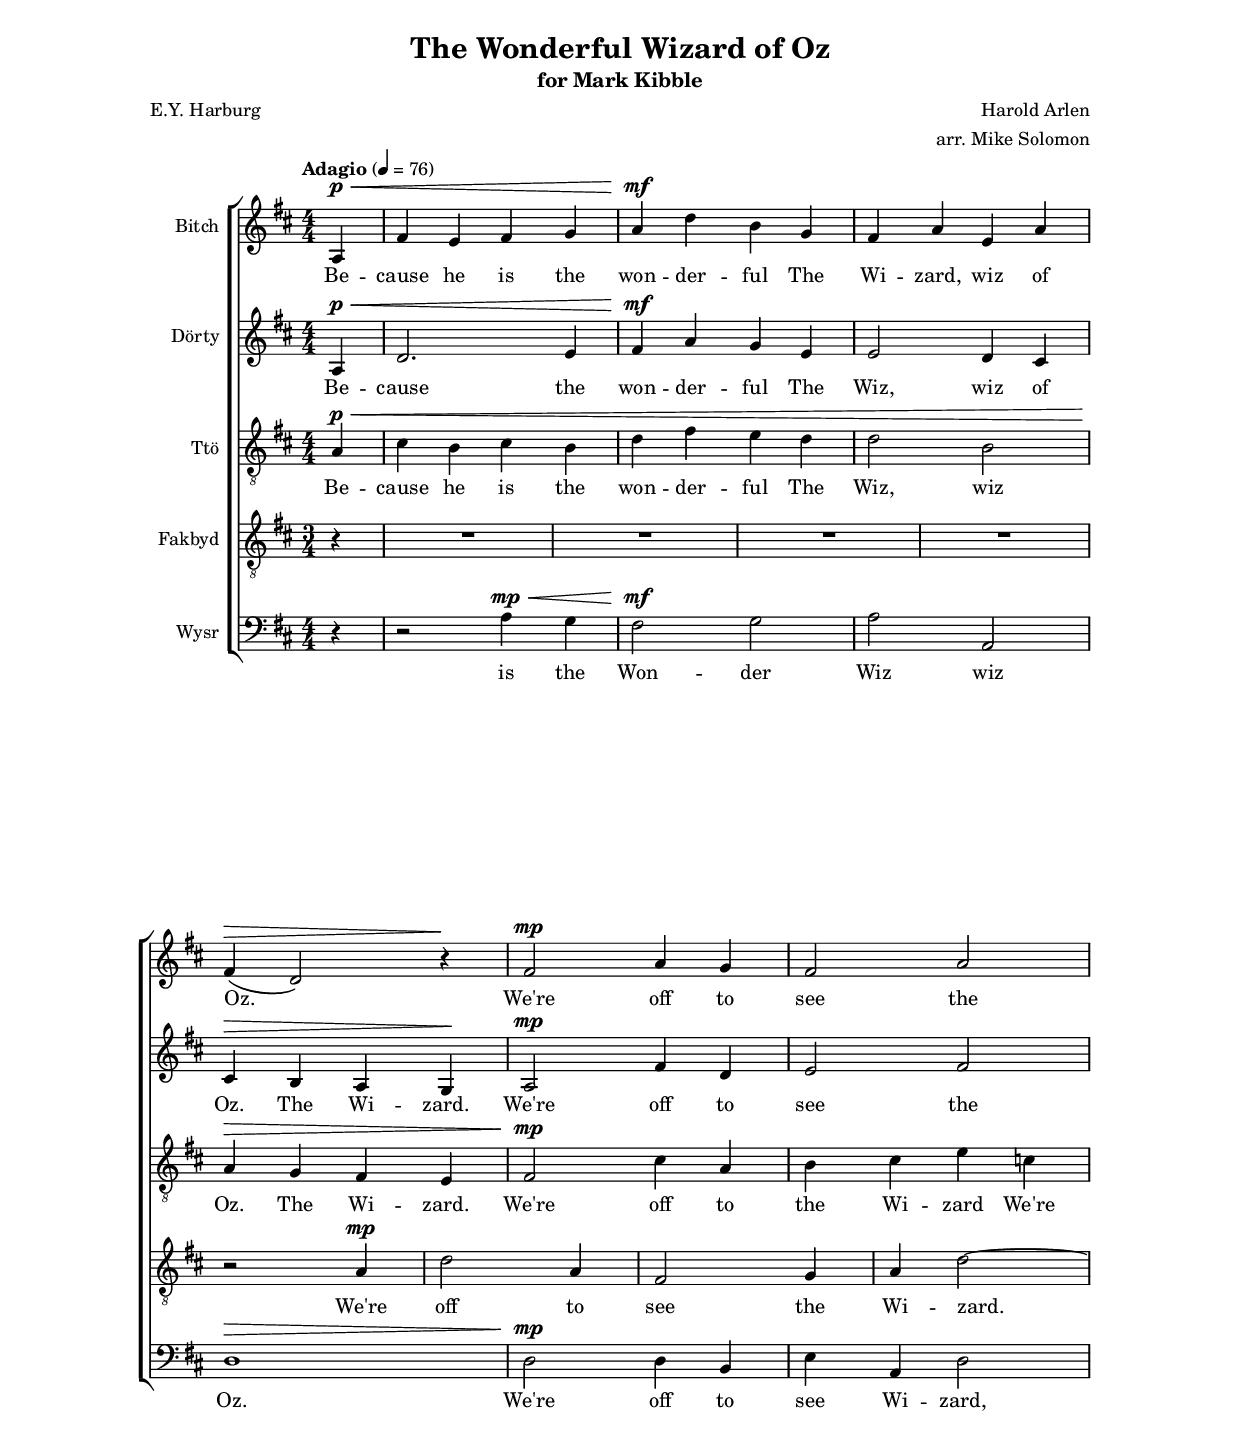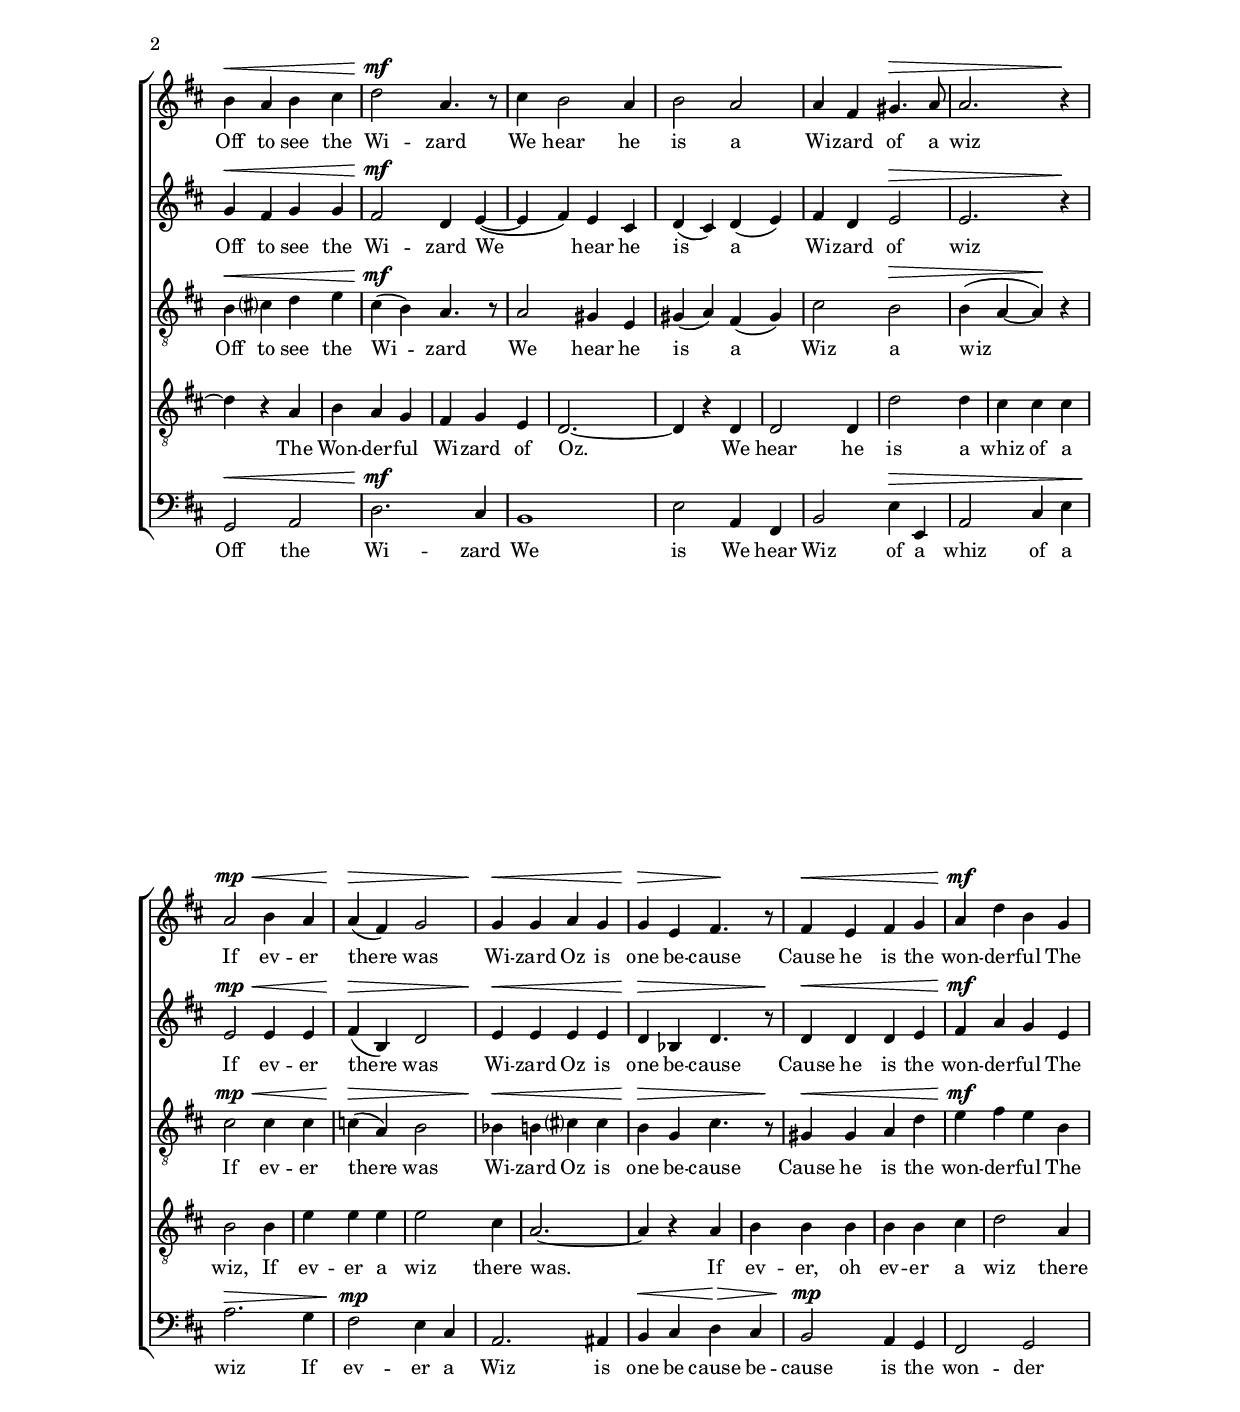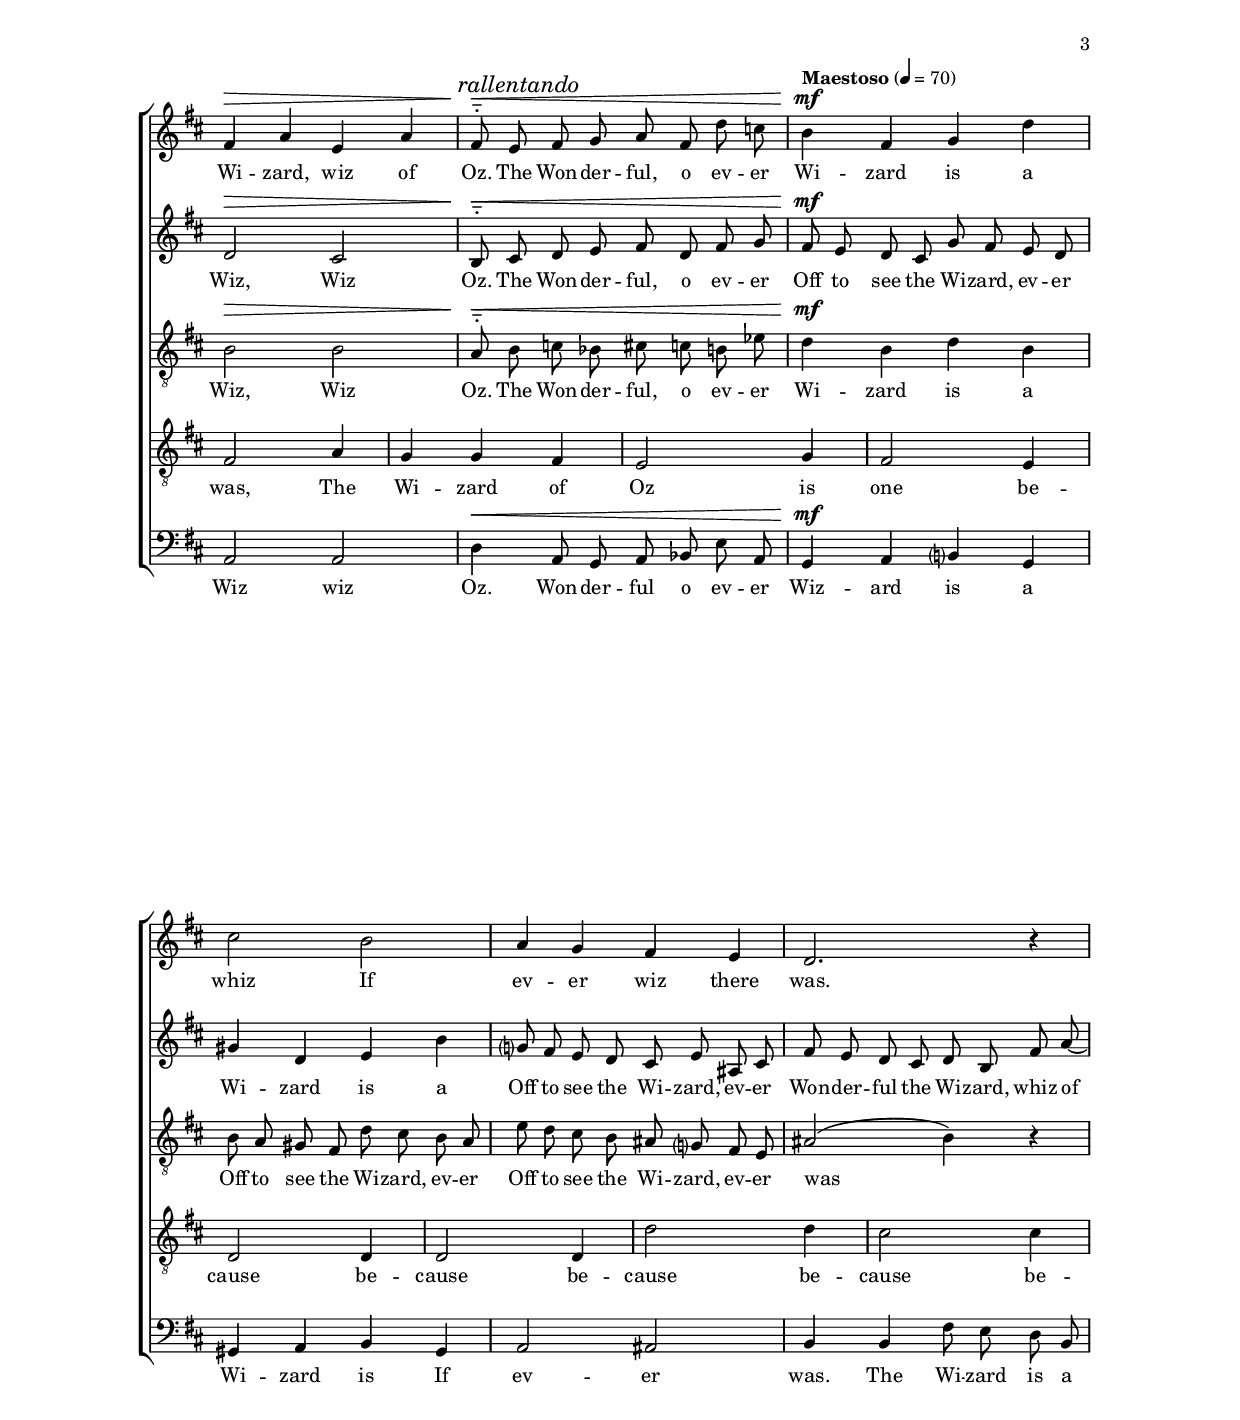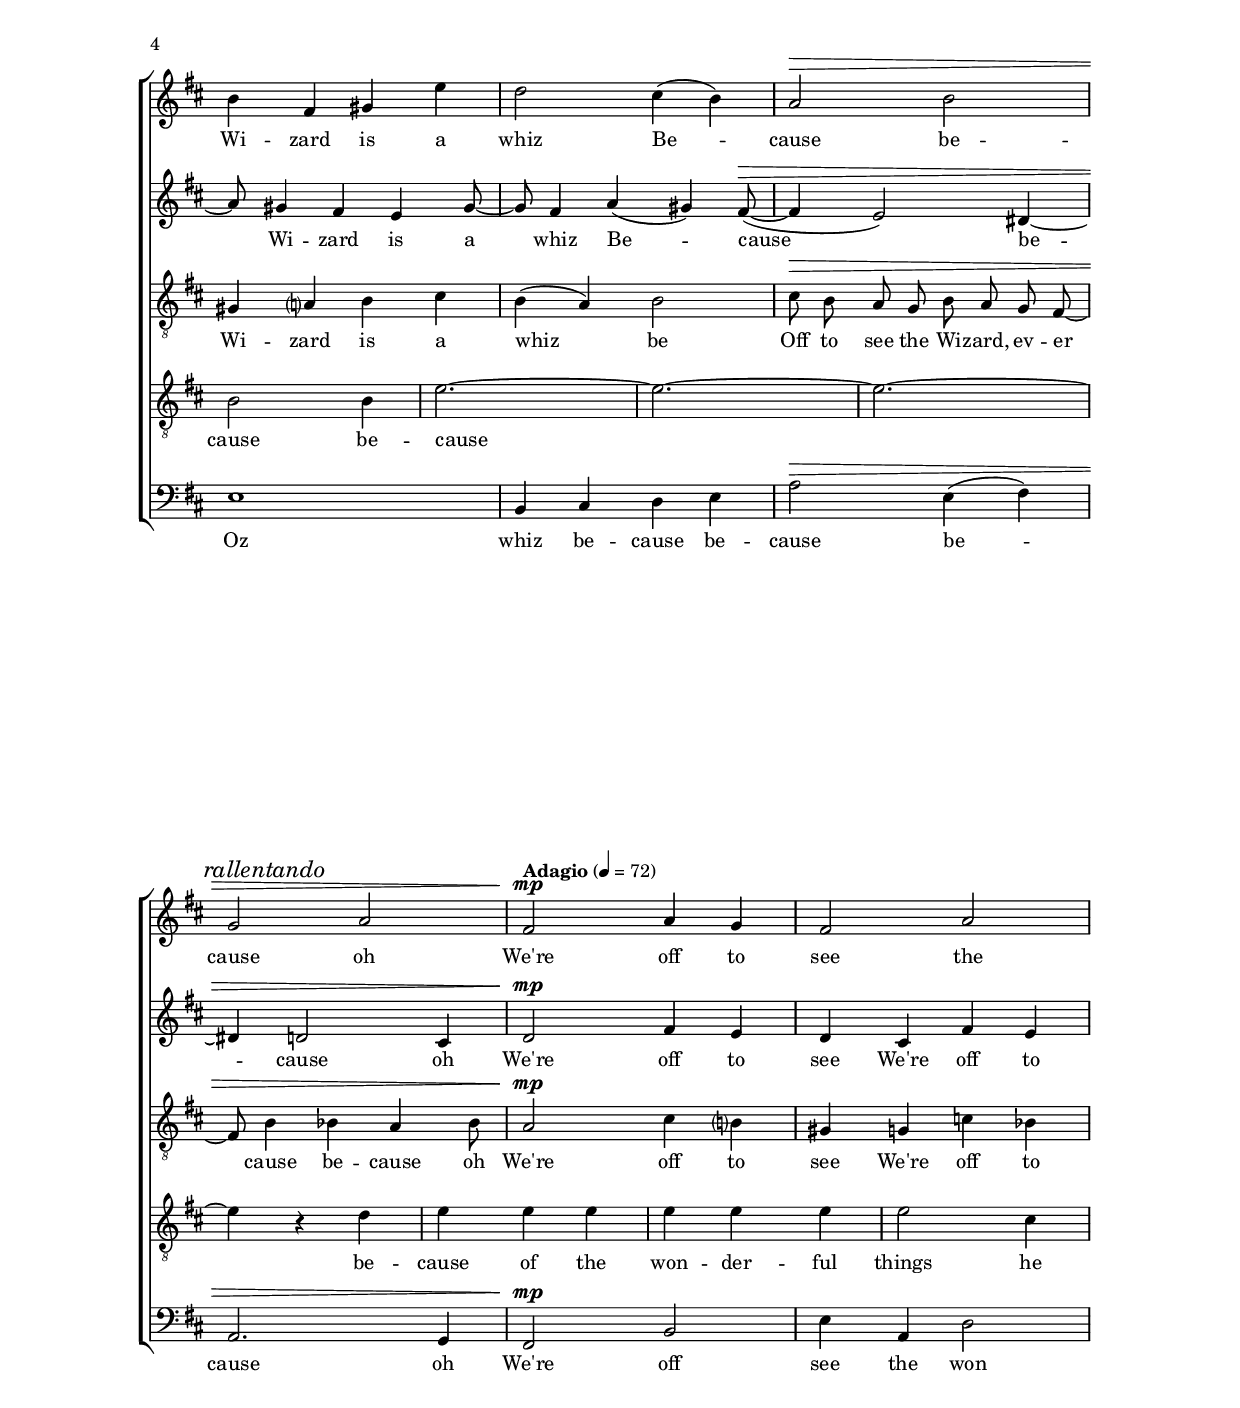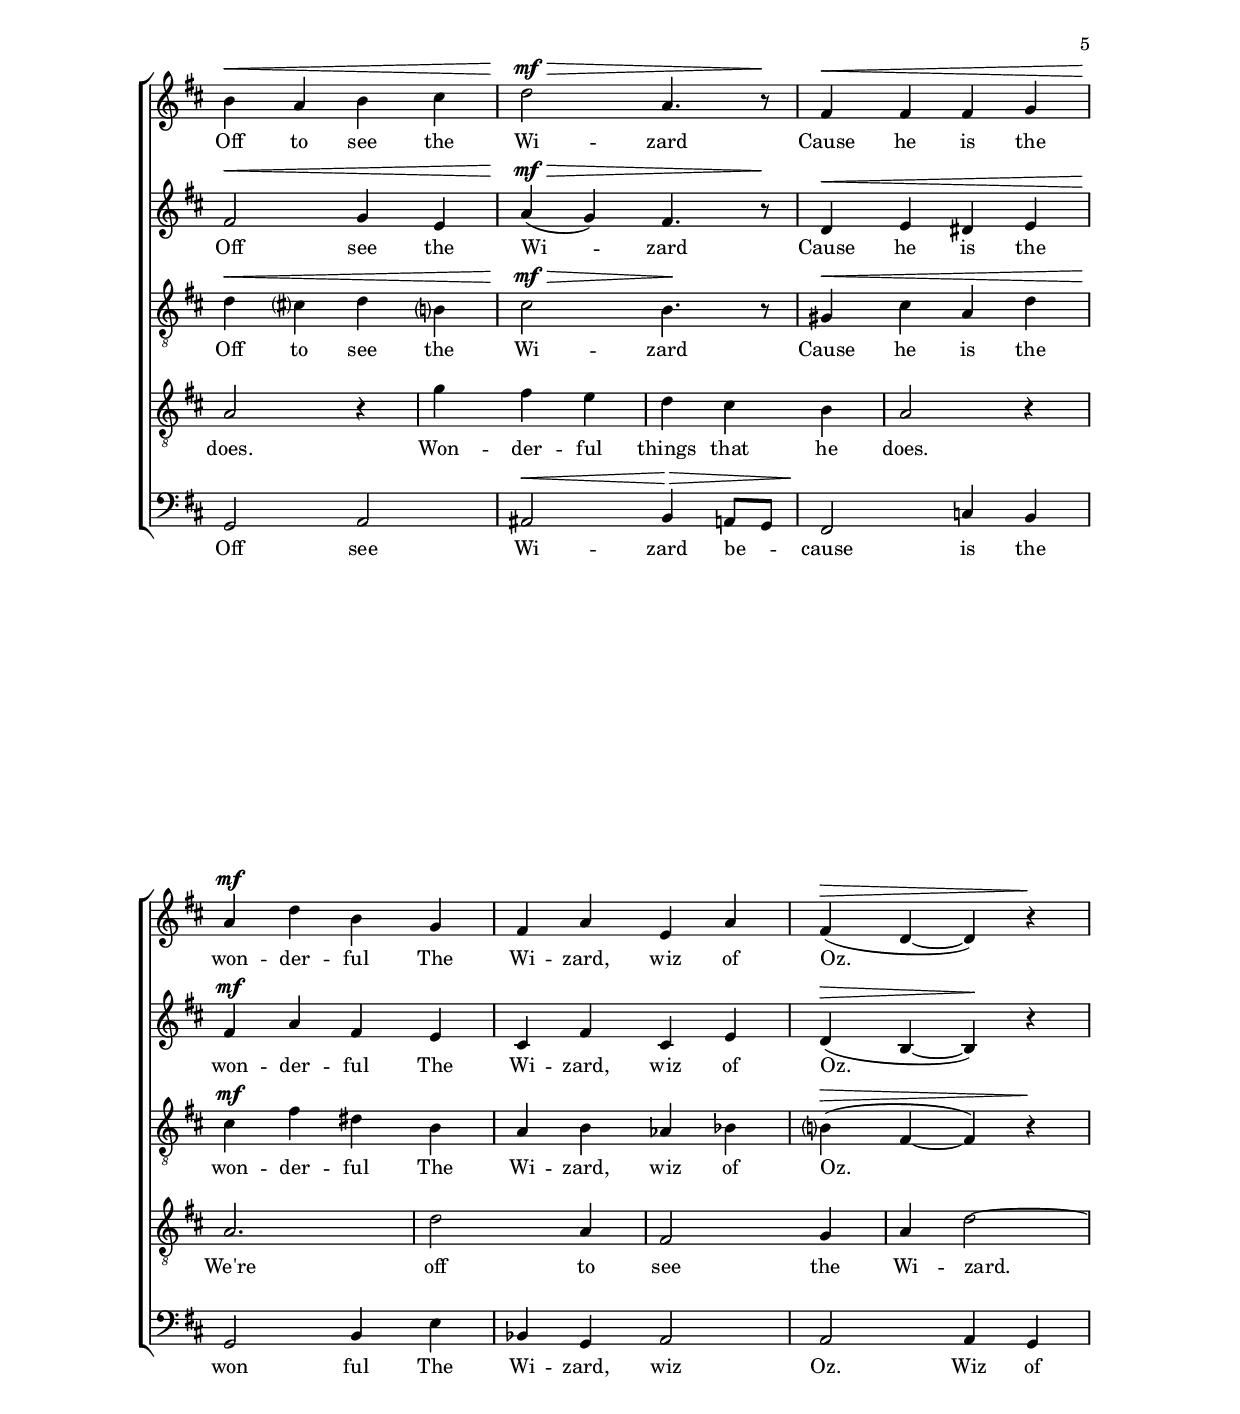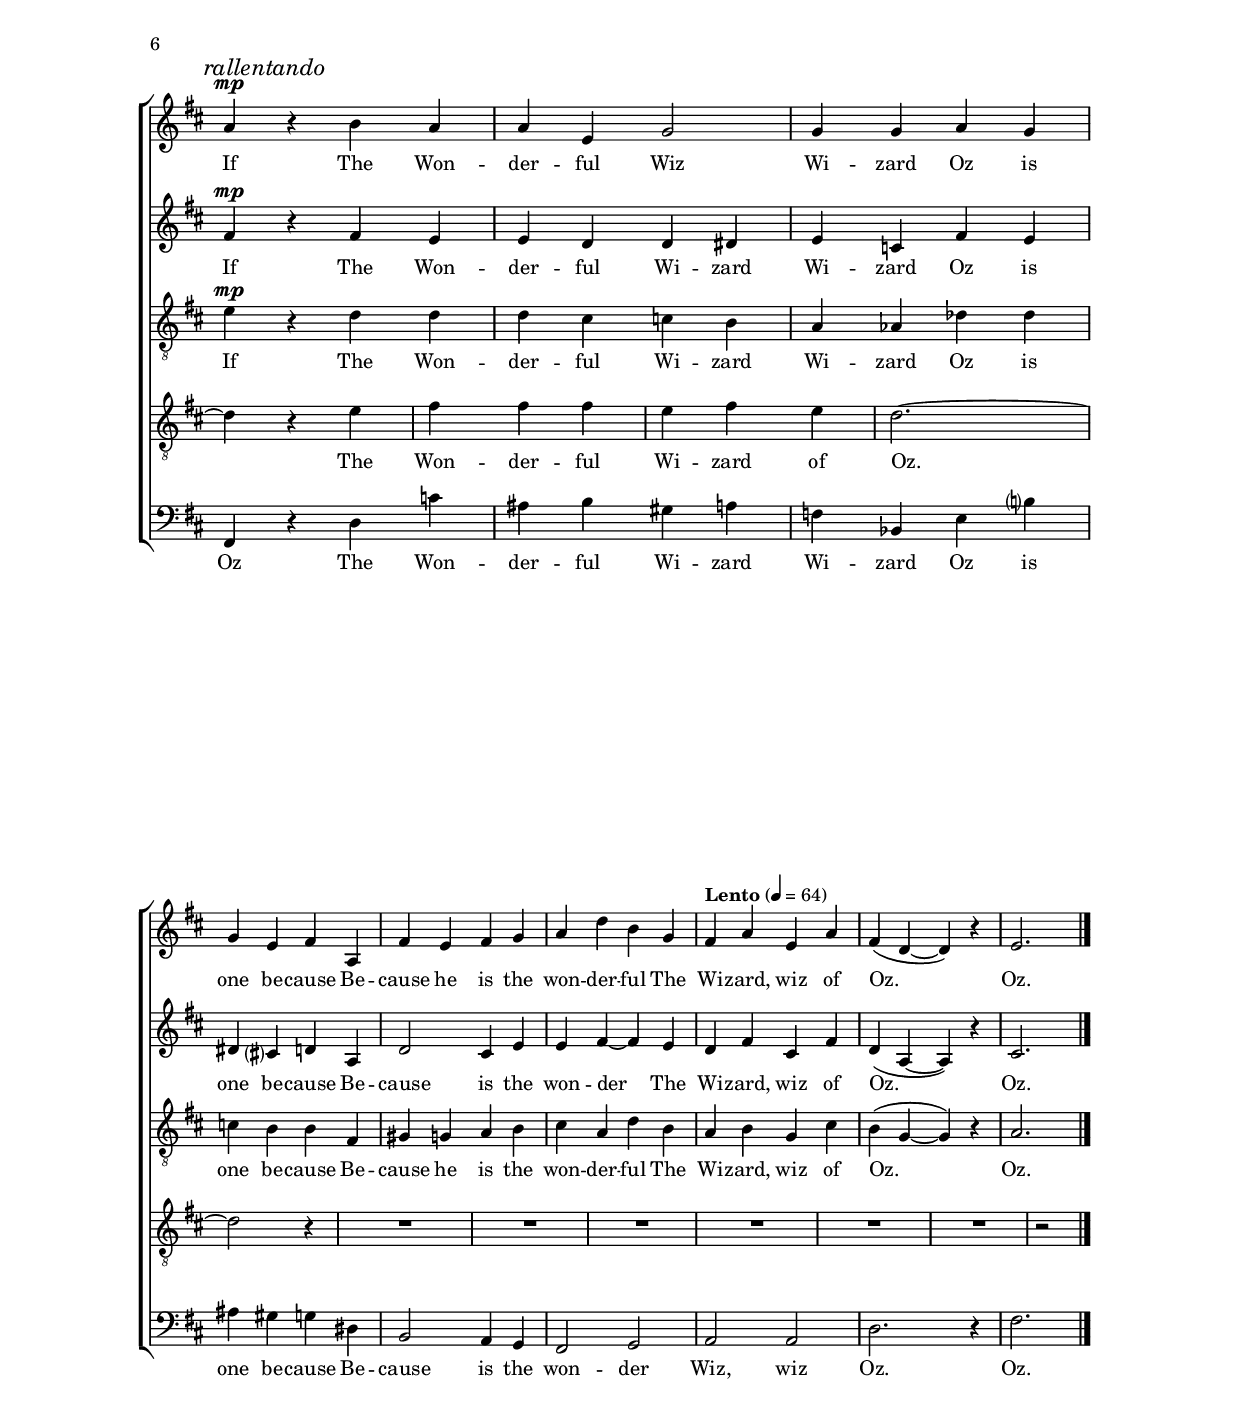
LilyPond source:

%TRANSPOSE TO D, KEEP IN SOPRANO!!!
\version "2.17.0"
\include "stylesheet.ly"
\include "defs-devel.ly"
%{
    \new Staff \with { alignAboveContext = #"tenorstaff" }
     \relative c' {
      \key d \major
      R1 |
      r2 fis4 g |
      a fis d e |
      fis d fis e |
      fis d b cis |
      d b2 d4 |
      a a a a |
      a1 |
      r2 d ~ |
      d4 cis2. |
      b2 b'4 a
      g fis e d |
      cis cis cis' b |
      a g fis e |
      d d d d |
      d1 |
    }
  We're off to see the Wi -- zard.
  The Won -- der -- ful Wi -- zard of Oz.
  We hear he is a whiz of a wiz,
  If ev -- er a wiz there was.
  If ev -- er, oh ev -- er a wiz there was,
  The Wi -- zard of Oz is one be -- cause
  be -- cause be -- cause be -- cause be -- cause be -- cause
  be -- cause of the won -- der -- ful things he does.
  Won -- der -- ful things that he does.
  We're off to see the Wi -- zard.
  The Won -- der -- ful Wi -- zard of Oz.

%}

#(ly:set-option 'point-and-click #f)

MyRed = \Red
MyBlack = \Black
myred = \once \override NoteHead.color = #red
myblack = \revert NoteHead.color
%MyRed = \revert NoteHead.color
%MyBlack = \revert NoteHead.color
%myred = \revert NoteHead.color
%myblack = \revert NoteHead.color

%agogic = #(make-articulation "downbow")
agogic = { }

\header {
  title = "The Wonderful Wizard of Oz" %(1)"
  subtitle = \markup { for Mark Kibble }
  composer = "Harold Arlen"
  poet = "E.Y. Harburg"
  arranger = "arr. Mike Solomon"
}

nothing = {}

marks = {
  \tempo "Adagio" 4=76
  s4
  %\repeat unfold 36 { s1 | }
  \repeat unfold 18 { s1 | }
  s2..
  \unfoldChange #72 #68 #1
  \once \override Score.RehearsalMark.self-alignment-X = #LEFT
  \mark \markup \italic "rallentando"
  \unfoldChange #68 #72 #1
  \unfoldChange #72 #70 #7 |

  \tempo "Maestoso" 4=70
  \repeat unfold 7 { s1 | }
  
  \once \override Score.RehearsalMark.self-alignment-X = #LEFT
  \mark \markup \italic "rallentando"
  \unfoldChange #70 #64 #8 |

  \tempo "Adagio" 4=72
  \unfoldChange #64 #70 #16 |
  \repeat unfold 6 { s1 | }

  \once \override Score.RehearsalMark.self-alignment-X = #LEFT
  \mark \markup \italic "rallentando"
  \unfoldChange #72 #64 #48 |
  \tempo Lento 4=64
  \repeat unfold 2 { s1 } 
  s2.
}

prefatoryMatter = {
  \key d \major
  #(set-accidental-style 'modern-cautionary)
  \partial 4
}


glock = \relative c'' {
  \prefatoryMatter
  \repeat unfold 20 { r4 a r e r fis r d | }
  r4 a' r e R1 |
  \relative c'' \repeat unfold 3 { r4 a r e r fis r d | }
  R1\fermataMarkup |
}

soprano = \relative c' { \autoBeamOff
  \prefatoryMatter
  \time 4/4
  %R1*3 | r2.
  a4\p\< |
  fis' e fis g |
  a\mf d b g |
  fis a e a |
  fis\> ( d2 ) r4\! |
  fis2\mp a4 g |
  fis2 a |
  b4\< a b cis |
  d2\mf a4. r8 |
  cis4 b2 a4 |
  b2 a |
  a4 fis gis4.\> a8 |
  a2. r4\! |
  a2\mp\< b4 a |
  a\> ( fis )  g2 |
  g4\< g a g |
  g\> e fis4.\! r8 |
  fis4\< e fis g |
  a\mf d b g |
  fis\> a e a |
  fis8-_\< e fis g a fis d' c
  b4\mf fis g d' |
  cis2 b |
  a4 g fis e |
  d2. r4 |
  b' fis gis e' |
  d2 cis4 ( b ) |
  a2\> b |
  g2 a |
  fis2\mp a4 g |
  fis2 a |
  b4\< a b cis |
  d2\mf\> a4. r8\! |
  fis4\< fis fis g |
  a\mf d b g |
  fis a e a |
  fis\> ( d4 ~ d4 ) r\! |
  a'\mp r b4 a |
  a e g2 |
  g4 g a g |
  g e fis a, |
  fis'4 e fis g |
  a d b g |
  fis a e a |
  fis4 ( d ~ d ) r4 |
  e2. \bar "|."
}

sopranoWords = \lyricmode {
  Be -- cause he is the won -- der -- ful
  The Wi -- zard, wiz of Oz.
  We're off to see the
  Off to see the Wi -- zard
  We hear he is a
  Wi -- zard of a wiz
  If ev -- er there was
  Wi -- zard Oz is one be -- cause
  Cause he is the won -- der -- ful
  The Wi -- zard, wiz of Oz.
  The Won -- der -- ful, o ev -- er
  Wi -- zard is a whiz
  If ev -- er wiz there was.
  Wi -- zard is a whiz
  Be -- cause be -- cause oh
  We're off to see the
  Off to see the Wi -- zard
  Cause he is the won -- der -- ful
  The Wi -- zard, wiz of Oz.
  If %ev -- er there was
    The Won -- der -- ful Wiz
  Wi -- zard Oz is one be -- cause
  Be -- cause he is the won -- der -- ful
  The Wi -- zard, wiz of Oz.
  Oz.
}

%mezzo% gis4 d e b'
%alto% b a gis fis d' cis b a

%bass% cis b a g

mezzo = \relative c' { \autoBeamOff
  \prefatoryMatter
  %R1*3 | r2.
  \time 4/4
  a4\p\< |
  d2. e4 |
  fis4\mf a g e |
  e2 d4 cis |
  cis\> b a g4\! |
  a2\mp fis'4 d |
  e2 fis |
  g4\< fis g g |
  fis2\mf d4 e ~ ( |
  e4 fis ) e4 cis |
  d4 ( cis ) d ( e ) |
  fis4 d e2\> |
  e2. r4\! |
  e2\mp\< e4 e |
  fis4\> ( b, ) d2 |
  e4\< e e e |
  d\> bes d4. r8\! |
  d4\< d d e |
  fis\mf a g e |
  d2\> cis2 |
  b8-_\< cis d e fis d fis g |
  fis8\mf e d cis g' fis e d |
  gis4 d e b' |
  g8 fis e d cis e ais, cis |
  fis e d cis d b fis' a ~ |
  a8 gis4 fis e4 gis8 ~ |
  gis8 fis4 a ( gis ) fis8\> ~ ( |
  fis4 e2 ) dis4 ~ |
  dis4 d2 cis4 |
  d2\mp fis4 e |
  d4 cis fis4 e |
  fis2\< g4 e |
  a4\mf\> ( g ) fis4. r8\! |
  d4\< e dis e |
  fis\mf a fis e |
  cis4 fis cis4 e |
  d\> ( b4 ~ b\! ) r |
  fis'4\mp r fis4 e |
  e d4 d4 dis |
  e4 c fis e |
  dis cis d a |
  d2 cis4 e |
  e fis ~ fis e |
  d fis cis fis |
  d ( a ~ a ) r4 |
  cis2. \bar "|."
}

mezzoWords = \lyricmode {
  Be -- cause the won -- der -- ful
  The Wiz, wiz of Oz.
  The Wi -- zard.
  We're off to see the
  Off to see the Wi -- zard
  We hear he is a
  Wi -- zard of wiz
  If ev -- er there was
  Wi -- zard Oz is one be -- cause
  Cause he is the won -- der -- ful
  The Wiz, Wiz Oz.
  The Won -- der -- ful, o ev -- er
  Off to see the Wi -- zard, ev -- er
  Wi -- zard is a
  Off to see the Wi -- zard, ev -- er
  Won -- der -- ful the Wi -- zard, whiz of
  Wi -- zard is a whiz
  Be -- cause be -- cause
  oh
  We're off to see
  We're off to
  Off see the Wi -- zard
  Cause he is the won -- der -- ful
  The Wi -- zard, wiz of Oz.
  If
    %ev -- er there was
    The Won -- der -- ful Wi -- zard
  Wi -- zard Oz is one be -- cause
  Be -- cause  is the won -- der
  The Wi -- zard, wiz of Oz.
  Oz.
}

alto = \relative c' { \autoBeamOff
  \prefatoryMatter
  %R1*3 | r2.
  \time 4/4
  \clef "treble_8"
  a4\p\< |
  cis4 b cis b |
  d fis e d |
  d2 b |
  a4\> g fis e4 |
  fis2\mp cis'4 a |
  b4 cis e c |
  b4\< cis d e |
  cis4\mf ( b ) a4. r8 |
  a2 gis4 e |
  gis4 ( a ) fis ( gis ) |
  cis2 b2\> |
  b4 ( a ~ a\! ) r |
  cis2\mp\< cis4 cis |
  c\> ( a ) b2 |
  bes4\< b cis cis |
  b4\> g4 cis4. r8\! |
  gis4\< gis a d |
  e4\mf fis e b |
  b2\> b |
  a8-_\< b c bes cis c b ees |
  d4\mf b d b |
  b8 a gis fis d' cis b a |
  e'8 d cis b ais g fis e |
  ais2 ( b4 ) r |
  gis4 a b cis |
  b4 ( a ) b2 |
  cis8\> b a g b a g fis ~ |
  fis b4 bes a bes8 |
  a2\mp cis4 b |
  gis4 g c bes |
  d4\< cis d b |
  cis2\mf\> b4.\! r8 |
  gis4\< cis a d |
  cis\mf fis dis b |
  a4 b aes bes |
  b4\> ( fis4 ~ fis ) r\! |
  e'4\mp r d4 d |
  d cis c b |
  a4 aes des des |
  c b b fis |
  gis g a b |
  cis a d b |
  a4 b g cis |
  b ( g4 ~ g ) r4 |
  a2. \bar "|."
}

altoWords = \lyricmode {
  Be -- cause he is the won -- der -- ful
  The Wiz, wiz Oz.
  The Wi -- zard.
  We're off to the Wi -- zard
  We're
  Off to see the Wi -- zard
  We hear he is a
  Wiz a wiz
  If ev -- er there was
  Wi -- zard Oz is one be -- cause
  Cause he is the won -- der -- ful
  The Wiz, Wiz Oz.
  The Won -- der -- ful, o ev -- er
  Wi -- zard is a
  Off to see the Wi -- zard, ev -- er
  Off to see the Wi -- zard, ev -- er
  was
  Wi -- zard is a whiz be
  Off to see the Wi -- zard, ev -- er
  cause be -- cause oh
  We're off to see
  We're off to
  Off to see the Wi -- zard
  Cause he is the won -- der -- ful
  The Wi -- zard, wiz of Oz.
  If %ev -- er there was
    The Won -- der -- ful Wi -- zard
  Wi -- zard Oz is one be -- cause
  Be -- cause he is the won -- der -- ful
  The Wi -- zard, wiz of Oz.
  Oz.
}

mydb = \downbow

tenor = \relative c' {
  \autoBeamOff
  \time 4/4
  \clef "treble_8"
  \prefatoryMatter
  %R1*3 | r2.
  r4 |
  R1 | R1 | R1 |
  r2 a4 d%{\mydb%} ~ |
  d a fis2%{\mydb%} |
  g4 a%{\mydb%} d2 ~ |
  d2%{\mydb%} a4 b%{\mydb%} |
  a g fis%{\mydb%} g |
  e d2.%{\mydb%} ~ |
  d4%{\mydb%} r4 d d%{\mydb%} ~ |
  d d d'2%{\mydb%} |
  d4 cis%{\mydb%} cis cis |
  b2%{\mydb%} b4 e%{\mydb%} |
  e e e2%{\mydb%} |
  cis4 a2.%{\mydb%} ~ |
  a4%{\mydb%} r a b%{\mydb%} |
  b b b%{\mydb%} b |
  cis d2%{\mydb%} a4 |
  fis2%{\mydb%} a4 g%{\mydb%} |
  g fis e2%{\mydb%} |
  g4 fis2%{\mydb%} e4 |
  d2%{\mydb%} d4 d%{\mydb%} ~ |
  d d d'2%{\mydb%} |
  d4 cis2%{\mydb%} cis4 |
  b2%{\mydb%} b4 e%{\mydb%} ~ |
  e2 ~ e%{\mydb%} ~ |
  e4 ~ e2.%{\mydb%} ~ |
  e4%{\mydb%} r d4 e%{\mydb%} |
  e e e%{\mydb%} e |
  e e2%{\mydb%} cis4 |
  a2.%{\mydb%} g'4%{\mydb%} |
  fis e d%{\mydb%} cis |
  b a2.%{\mydb%} |
  a2.%{\mydb%} d4%{\mydb%} ~ |
  d a fis2%{\mydb%} |
  g4 a%{\mydb%} d2 ~ |
  d4%{\mydb%} r e fis%{\mydb%} |
  fis fis e%{\mydb%} fis |
  e d2.%{\mydb%} ~ |
  d2%{\mydb%} r2 |
  R1*4 | r2. \bar "|." 
}

tenorExperimental = {
  \autoBeamOff
  %\time 4/4
  \clef "treble_8"
  \prefatoryMatter
  %R1*3 | r2.
  \time 3/4 
  r4 |
  R2. R2. R2. R2. |
\transpose a e \relative c' {  r2
  d4\mp
  g2 d4
  b2 c4
  d4 g2 ~ g4 r d4
  e4 d c
  b c a
  g2. ~ g4 r4 g4
  g2 g4
  g'2 g4
  fis4 fis fis
  e2 e4
  a4 a a
  a2 fis4
  d2. ~ d4 r4 d
  e e e
  e e fis
  g2 d4
  b2 d4
  c4 c b
  a2 c4
  b2 a4
  g2 g4
  g2 g4
  g'2 g4
  fis2 fis4
  e2 e4
  a2. ~ a2. ~ a2. ~ a4 r g4
  a4 a a
  a a a
  a2 fis4
  d2 r4
  c'4 b a
  g fis e
  d2 r4
  d2.
  g2 d4
  b2 c4
  d4 g2 ~ g4 r a4
  b b b
  a b a
  g2. ~
  g2 r4
  R2.*6 | r2 \bar "|."
}
}

tenorWords = \lyricmode {
  We're off to see the Wi -- zard.
  The Won -- der -- ful Wi -- zard of Oz.
  We hear he is a whiz of a wiz,
  If ev -- er a wiz there was.
  If ev -- er, oh ev -- er a wiz there was,
  The Wi -- zard of Oz is one be -- cause
  be -- cause be -- cause be -- cause be -- cause be -- cause
  be -- cause of the won -- der -- ful things he does.
  Won -- der -- ful things that he does.
  We're off to see the Wi -- zard.
  The Won -- der -- ful Wi -- zard of Oz.
  Ah
}

bass = \relative c' { \autoBeamOff
  \prefatoryMatter
  \clef bass
  \time 4/4
  %R1*3 | R1 |
  r4
  r2 a4\mp\< g |
  fis2\mf g |
  a a, |
  d1\> |
  d2\mp d4 b4 |
  e4 a,4 d2 |
  g,2\< a |
  d2.\mf cis4 |
  b1 |
  e2 a,4 fis |
  b2 e4\> e, |
  a2 cis4 e |
  a2.\> g4 |
  fis2\mp e4 cis |
  a2. ais4 |
  b4\< cis d\> cis |
  b2\mp a4 g |
  fis2 g |
  a2 a |
  d4\< a8 g a bes e a, |
  g4\mf a b g |
  gis4 a b gis |
  a2 ais |
  b4 b fis'8 e d b |
  e1 |
  b4 cis d e |
  a2\> e4 ( fis ) |
  a,2. g4 |
  fis2\mp b |
  e4 a, d2 |
  g,2 a |
  ais2\< b4\> a8 [ g ] |
  fis2\! c'4 b |
  g2 b4 e |
  bes4 g a2 |
  a2 a4 g |
  fis4 r d'4 c' |
  ais b gis a |
  f bes, e b' |
  ais gis g dis |
  b2 a4 g |
  fis2 g |
  a2 a |
  d2. r4 |
  fis2.  \bar "|."
}

bassWords = \lyricmode {
  is the Won -- der
  Wiz wiz Oz.
  We're off to
  see Wi -- zard,
  Off the Wi -- zard
  We is We hear Wiz of a
  whiz of a wiz If ev -- er a
  Wiz is one be cause be -- cause is the won -- der
  Wiz wiz Oz.
  Won -- der -- ful o ev -- er
  Wiz -- ard is a
  Wi -- zard is If ev -- er was.
  The Wi -- zard is a Oz
  whiz be -- cause be -- cause be -- cause
  oh
  We're off
  see the won
  Off see Wi -- zard be -- cause is the
  won ful The Wi -- zard, wiz
  Oz. Wiz of Oz
  %ev -- er o ev -- er a
    The Won -- der -- ful Wi -- zard
  Wi -- zard Oz is one be -- cause
  Be -- cause is the won -- der
  Wiz, wiz Oz.
  Oz.
}

%%% SCORE

\score {
  \new ChoirStaff <<
    \new Staff \with { instrumentName = \bitchName %shortInstrumentName = #"M."
} <<
      \new Voice = "soprano" { << { \numericTimeSignature
        \soprano
      } {
        \marks
      } {
        \nothing
      }>> }
      \new Lyrics \lyricsto "soprano" {
        \sopranoWords
      }
    >>
    \new Staff \with { instrumentName = \dortyName %shortInstrumentName = #"E."
} <<
      \new Voice = "mezzo" { << { \numericTimeSignature
        \mezzo
      } {
        \nothing
      } >> }
      \new Lyrics \lyricsto "mezzo" {
        \mezzoWords
      }
    >>
    \new Staff \with { instrumentName = \ttoName %shortInstrumentName = #"Mk."
} <<
      \new Voice = "alto" { << { \numericTimeSignature
        \alto
      } {
        \nothing
      } >> }
      \new Lyrics \lyricsto "alto" {
        \altoWords
      }
    >>
    \new Staff = "tenorstaff" \with { instrumentName = \fakbydName %shortInstrumentName = #"R."
} <<
      \new Voice = "tenor" { << { \numericTimeSignature
        \tenorExperimental
      } {
        \nothing
      } >> }
      \new Lyrics \lyricsto "tenor" {
        \tenorWords
      }
    >>
    \new Staff \with { instrumentName = \wysrName %shortInstrumentName = #"P." %\markup { \concat { E \super u . } }
} <<
      \new Voice = "bass" { << { \numericTimeSignature
        \bass
      } {
        \nothing
      } >> }
      \new Lyrics \lyricsto "bass" {
        \bassWords
      }
    >>
  >>
  \layout {
    \context {
      \Voice
      \override TextScript #'layer = #6
      \override NoteHead #'layer = #7
      \override Glissando #'breakable = ##t
      \override TupletNumber #'breakable = ##t
      \override TupletBracket #'breakable = ##t
      \override Script #'direction = #UP
      \override DynamicLineSpanner #'direction = #UP
      %\override Slur #'direction = #UP
      \remove "Forbid_line_break_engraver"
    }
    \context {
      \Staff
      \consists "Timing_translator"
      \consists "Default_bar_line_engraver"
      \consists "Metronome_mark_engraver"
      \override TimeSignature #'style = #'numbered
      \override StaffSymbol #'layer = #4
      \override TimeSignature #'layer = #3
      \override TimeSignature #'whiteout = ##t
    }
    \context {
      \Lyrics
      %\override LyricText #'whiteout = ##t
      \override LyricText #'layer = #6
    }
    \context {
      \Score
      \override InstrumentName.self-alignment-X = #RIGHT
      \override InstrumentName.padding = #1.0
      \remove "Metronome_mark_engraver"
      \remove "Timing_translator"
      \remove "Default_bar_line_engraver"
      \override NonMusicalPaperColumn #'allow-loose-spacing = ##f
    }
  }
}

%{
%%% piano redux

\score {
  \new PianoStaff <<
    \new Staff <<
      \new Voice = "1" { \voiceOne << \soprano \marks >> }
      \new Voice = "2" { \voiceTwo \mezzo }
      \new Voice = "3" { \voiceThree \alto }
    >>
    \new Staff <<
      \new Voice = "4" { \voiceOne \tenor }
      \new Voice = "5" { \voiceTwo \bass }
    >>
  >>
  \layout {
    \context {
      \Voice
      \override Hairpin.stencil = ##f
      \override DynamicText.stencil = ##f
      \override TextScript #'layer = #6
      \override NoteHead #'layer = #7
      \override Glissando #'breakable = ##t
      \override TupletNumber #'breakable = ##t
      \override TupletBracket #'breakable = ##t
      \remove "Forbid_line_break_engraver"
    }
    \context {
      \Staff
      \consists "Metronome_mark_engraver"
      \override TimeSignature #'style = #'numbered
      \override StaffSymbol #'layer = #4
      \override TimeSignature #'layer = #3
      \override TimeSignature #'whiteout = ##t
    }
    \context {
      \Lyrics
      %\override LyricText #'whiteout = ##t
      \override LyricText #'layer = #6
    }
    \context {
      \Score
      \remove "Metronome_mark_engraver"
      \override NonMusicalPaperColumn #'allow-loose-spacing = ##f
    }
  }
}
%}
%%% MIDI

\score {
  \new ChoirStaff <<
%{
    \new Staff \with { instrumentName = #"Glockenspiel" %shortInstrumentName = #"M."
} <<
      \new Voice = "glock" { << { \numericTimeSignature
        \glock
      } {
        \nothing
      } {
        \nothing
      }>> }
    >>
%}
    \new Staff \with { instrumentName = \bitchName %shortInstrumentName = #"M."
} <<
      \new Voice = "soprano" { << { \numericTimeSignature
        \soprano
      } {
        \marks
      } >> }
      \new Lyrics \lyricsto "soprano" {
        \sopranoWords
      }
    >>
    \new Staff \with { instrumentName = \dortyName %shortInstrumentName = #"E."
} <<
      \new Voice = "mezzo" { \numericTimeSignature
        \mezzo
      }
      \new Lyrics \lyricsto "mezzo" {
        \mezzoWords
      }
    >>
    \new Staff \with { instrumentName = \ttoName %shortInstrumentName = #"Mk."
} <<
      \new Voice = "alto" { \numericTimeSignature
        \alto
      }
      \new Lyrics \lyricsto "alto" {
        \altoWords
      }
    >>
    \new Staff \with { instrumentName = \fakbydName %shortInstrumentName = #"R."
} <<
      \new Voice = "tenor" { \numericTimeSignature
        \tenor
      }
      \new Lyrics \lyricsto "tenor" {
        \tenorWords
      }
    >>
    \new Staff \with { instrumentName = \wysrName %shortInstrumentName = #"P." %\markup { \concat { E \super u . } }
} <<
      \new Voice = "bass" { \numericTimeSignature
        \bass
      }
      \new Lyrics \lyricsto "bass" {
        \bassWords
      }
    >>
  >>
  \midi {}
}
